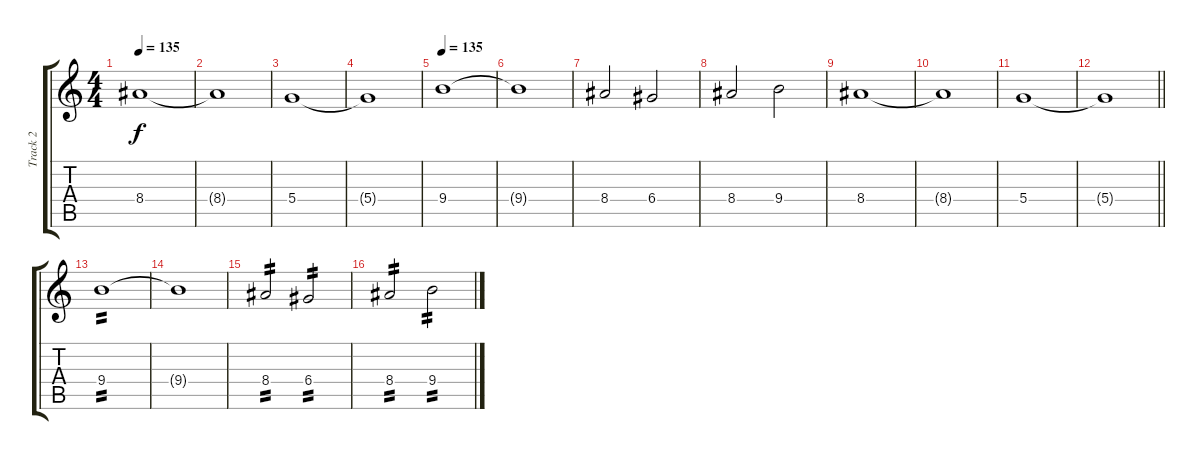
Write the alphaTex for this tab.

\track ("Track 2" "Track 2") {instrument overdrivenguitar}
\staff {score tabs}
\tuning (E4 B3 G3 D3 A2 E2) {hide}
\ts (4 4)
\tempo 135
\clef g2
\ks c
8.4.1{dy f} |
8.4{t}.1 |
5.4.1 |
5.4{t}.1 |
\tempo 135
9.4.1 |
9.4{t}.1 |
8.4.2 6.4.2 |
8.4.2 9.4.2 |
8.4.1 |
8.4{t}.1 |
5.4.1 |
\barLineRight lightlight
5.4{t}.1 |
9.4.1{tp 2} |
9.4{t}.1 |
8.4.2{tp 2} 6.4.2{tp 2} |
8.4.2{tp 2} 9.4.2{tp 2}
